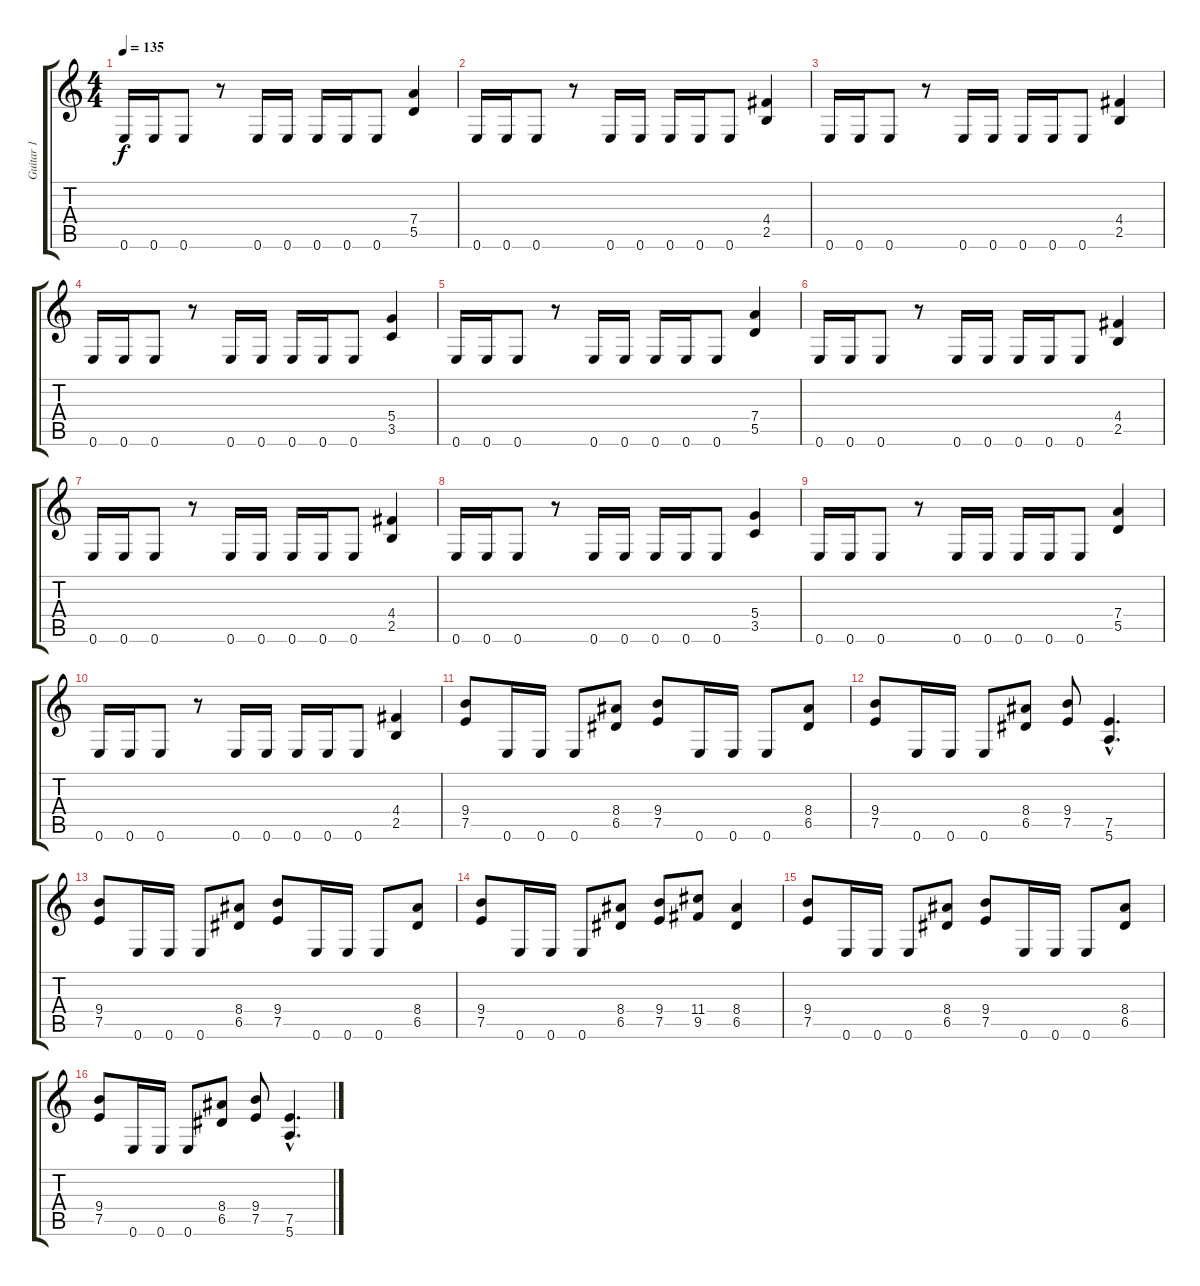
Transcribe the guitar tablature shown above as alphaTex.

\track ("Guitar 1" "Guitar 1") {instrument distortionguitar}
\staff {score tabs}
\tuning (E4 B3 G3 D3 A2 E2) {hide}
\ts (4 4)
\tempo 135
\clef g2
\ks c
0.6.16{dy f} 0.6.16 0.6.8 r.8 0.6.16 0.6.16 0.6.16 0.6.16 0.6.8 (7.4 5.5).4 |
0.6.16 0.6.16 0.6.8 r.8 0.6.16 0.6.16 0.6.16 0.6.16 0.6.8 (4.4 2.5).4 |
0.6.16 0.6.16 0.6.8 r.8 0.6.16 0.6.16 0.6.16 0.6.16 0.6.8 (4.4 2.5).4 |
0.6.16 0.6.16 0.6.8 r.8 0.6.16 0.6.16 0.6.16 0.6.16 0.6.8 (5.4 3.5).4 |
0.6.16 0.6.16 0.6.8 r.8 0.6.16 0.6.16 0.6.16 0.6.16 0.6.8 (7.4 5.5).4 |
0.6.16 0.6.16 0.6.8 r.8 0.6.16 0.6.16 0.6.16 0.6.16 0.6.8 (4.4 2.5).4 |
0.6.16 0.6.16 0.6.8 r.8 0.6.16 0.6.16 0.6.16 0.6.16 0.6.8 (4.4 2.5).4 |
0.6.16 0.6.16 0.6.8 r.8 0.6.16 0.6.16 0.6.16 0.6.16 0.6.8 (5.4 3.5).4 |
0.6.16 0.6.16 0.6.8 r.8 0.6.16 0.6.16 0.6.16 0.6.16 0.6.8 (7.4 5.5).4 |
0.6.16 0.6.16 0.6.8 r.8 0.6.16 0.6.16 0.6.16 0.6.16 0.6.8 (4.4 2.5).4 |
(9.4 7.5).8 0.6.16 0.6.16 0.6.8 (8.4 6.5).8 (9.4 7.5).8 0.6.16 0.6.16 0.6.8 (8.4 6.5).8 |
(9.4 7.5).8 0.6.16 0.6.16 0.6.8 (8.4 6.5).8 (9.4 7.5).8 (7.5{hac} 5.6{hac}).4{d} |
(9.4 7.5).8 0.6.16 0.6.16 0.6.8 (8.4 6.5).8 (9.4 7.5).8 0.6.16 0.6.16 0.6.8 (8.4 6.5).8 |
(9.4 7.5).8 0.6.16 0.6.16 0.6.8 (8.4 6.5).8 (9.4 7.5).8 (11.4 9.5).8 (8.4 6.5).4 |
(9.4 7.5).8 0.6.16 0.6.16 0.6.8 (8.4 6.5).8 (9.4 7.5).8 0.6.16 0.6.16 0.6.8 (8.4 6.5).8 |
(9.4 7.5).8 0.6.16 0.6.16 0.6.8 (8.4 6.5).8 (9.4 7.5).8 (7.5{hac} 5.6{hac}).4{d}
